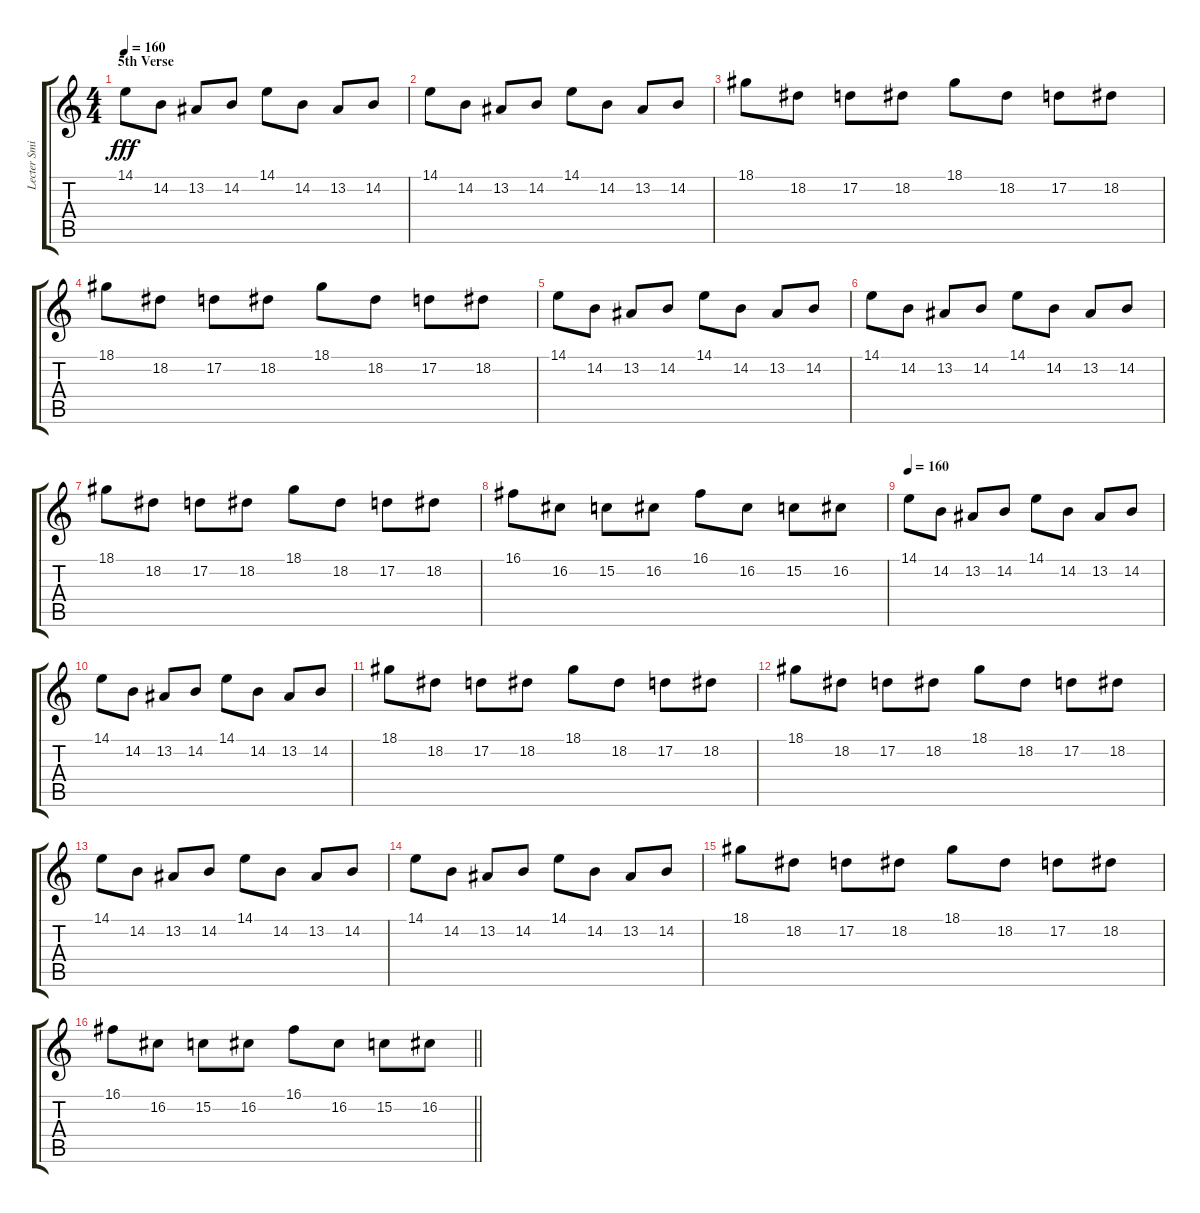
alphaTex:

\track ("Lecter Smith" "Lecter Smi") {instrument tremolostrings}
\staff {score tabs}
\tuning (D4 A3 F3 C3 G2 D2) {hide}
\ts (4 4)
\section ("" "5th Verse")
\tempo 160
\clef g2
\ks c
14.1.8{dy fff volume 14 instrument tremolostrings} 14.2.8 13.2.8 14.2.8 14.1.8 14.2.8 13.2.8 14.2.8 |
14.1.8 14.2.8 13.2.8 14.2.8 14.1.8 14.2.8 13.2.8 14.2.8 |
18.1.8 18.2.8 17.2.8 18.2.8 18.1.8 18.2.8 17.2.8 18.2.8 |
18.1.8 18.2.8 17.2.8 18.2.8 18.1.8 18.2.8 17.2.8 18.2.8 |
14.1.8 14.2.8 13.2.8 14.2.8 14.1.8 14.2.8 13.2.8 14.2.8 |
14.1.8 14.2.8 13.2.8 14.2.8 14.1.8 14.2.8 13.2.8 14.2.8 |
18.1.8 18.2.8 17.2.8 18.2.8 18.1.8 18.2.8 17.2.8 18.2.8 |
16.1.8 16.2.8 15.2.8 16.2.8 16.1.8 16.2.8 15.2.8 16.2.8 |
\tempo 160
14.1.8{volume 14 instrument tremolostrings} 14.2.8 13.2.8 14.2.8 14.1.8 14.2.8 13.2.8 14.2.8 |
14.1.8 14.2.8 13.2.8 14.2.8 14.1.8 14.2.8 13.2.8 14.2.8 |
18.1.8 18.2.8 17.2.8 18.2.8 18.1.8 18.2.8 17.2.8 18.2.8 |
18.1.8 18.2.8 17.2.8 18.2.8 18.1.8 18.2.8 17.2.8 18.2.8 |
14.1.8 14.2.8 13.2.8 14.2.8 14.1.8 14.2.8 13.2.8 14.2.8 |
14.1.8 14.2.8 13.2.8 14.2.8 14.1.8 14.2.8 13.2.8 14.2.8 |
18.1.8 18.2.8 17.2.8 18.2.8 18.1.8 18.2.8 17.2.8 18.2.8 |
\barLineRight lightlight
16.1.8 16.2.8 15.2.8 16.2.8 16.1.8 16.2.8 15.2.8 16.2.8
